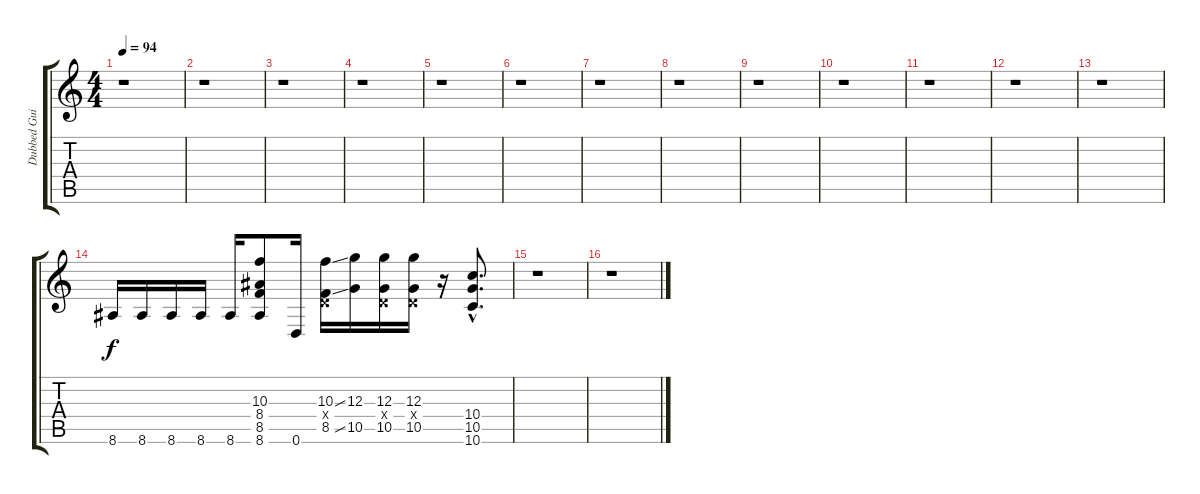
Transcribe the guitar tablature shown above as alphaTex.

\track ("Dubbed Guitar" "Dubbed Gui") {instrument distortionguitar}
\staff {score tabs}
\tuning (E4 B3 G3 D3 A2 D2) {hide}
\ts (4 4)
\tempo 94
\clef g2
\ks c
r.1{dy f} |
r.1 |
r.1 |
r.1 |
r.1 |
r.1 |
r.1 |
r.1 |
r.1 |
r.1 |
r.1 |
r.1 |
r.1 |
8.6.16 8.6.16 8.6.16 8.6.16 8.6.16 (10.3 8.4 8.5 8.6).8 0.6.16 (10.3{ss} 0.4{x} 8.5{ss}).16 (12.3 10.5).16 (12.3 0.4{x} 10.5).16 (12.3 0.4{x} 10.5).16 r.16 (10.4{hac} 10.5{hac} 10.6{hac}).8{d} |
r.1 |
r.1
